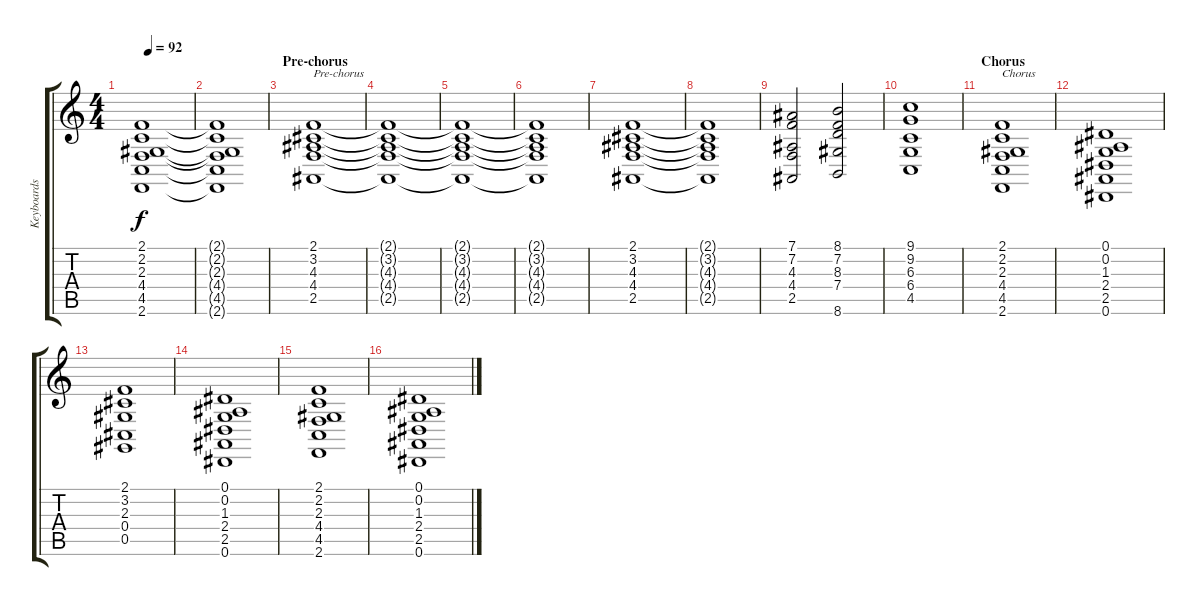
\track ("Keyboards" "Keyboards") {instrument reedorgan}
\staff {score tabs}
\tuning (Eb4 Bb3 Gb3 Db3 Ab2 Eb2) {hide}
\ts (4 4)
\tempo 92
\clef g2
\ks c
(2.1 2.2 2.3 4.4 4.5 2.6).1{dy f} |
(2.1{t} 2.2{t} 2.3{t} 4.4{t} 4.5{t} 2.6{t}).1 |
\section ("" "Pre-chorus")
(2.1 3.2 4.3 4.4 2.5).1{txt "Pre-chorus"} |
(2.1{t} 3.2{t} 4.3{t} 4.4{t} 2.5{t}).1 |
(2.1{t} 3.2{t} 4.3{t} 4.4{t} 2.5{t}).1 |
(2.1{t} 3.2{t} 4.3{t} 4.4{t} 2.5{t}).1 |
(2.1 3.2 4.3 4.4 2.5).1 |
(2.1{t} 3.2{t} 4.3{t} 4.4{t} 2.5{t}).1 |
(7.1 7.2 4.3 4.4 2.5).2 (8.1 7.2 8.3 7.4 8.6).2 |
(9.1 9.2 6.3 6.4 4.5).1 |
\section ("" "Chorus")
(2.1 2.2 2.3 4.4 4.5 2.6).1{txt "Chorus"} |
(0.1 0.2 1.3 2.4 2.5 0.6).1 |
(2.1 3.2 2.3 0.4 0.5).1 |
(0.1 0.2 1.3 2.4 2.5 0.6).1 |
(2.1 2.2 2.3 4.4 4.5 2.6).1 |
(0.1 0.2 1.3 2.4 2.5 0.6).1
